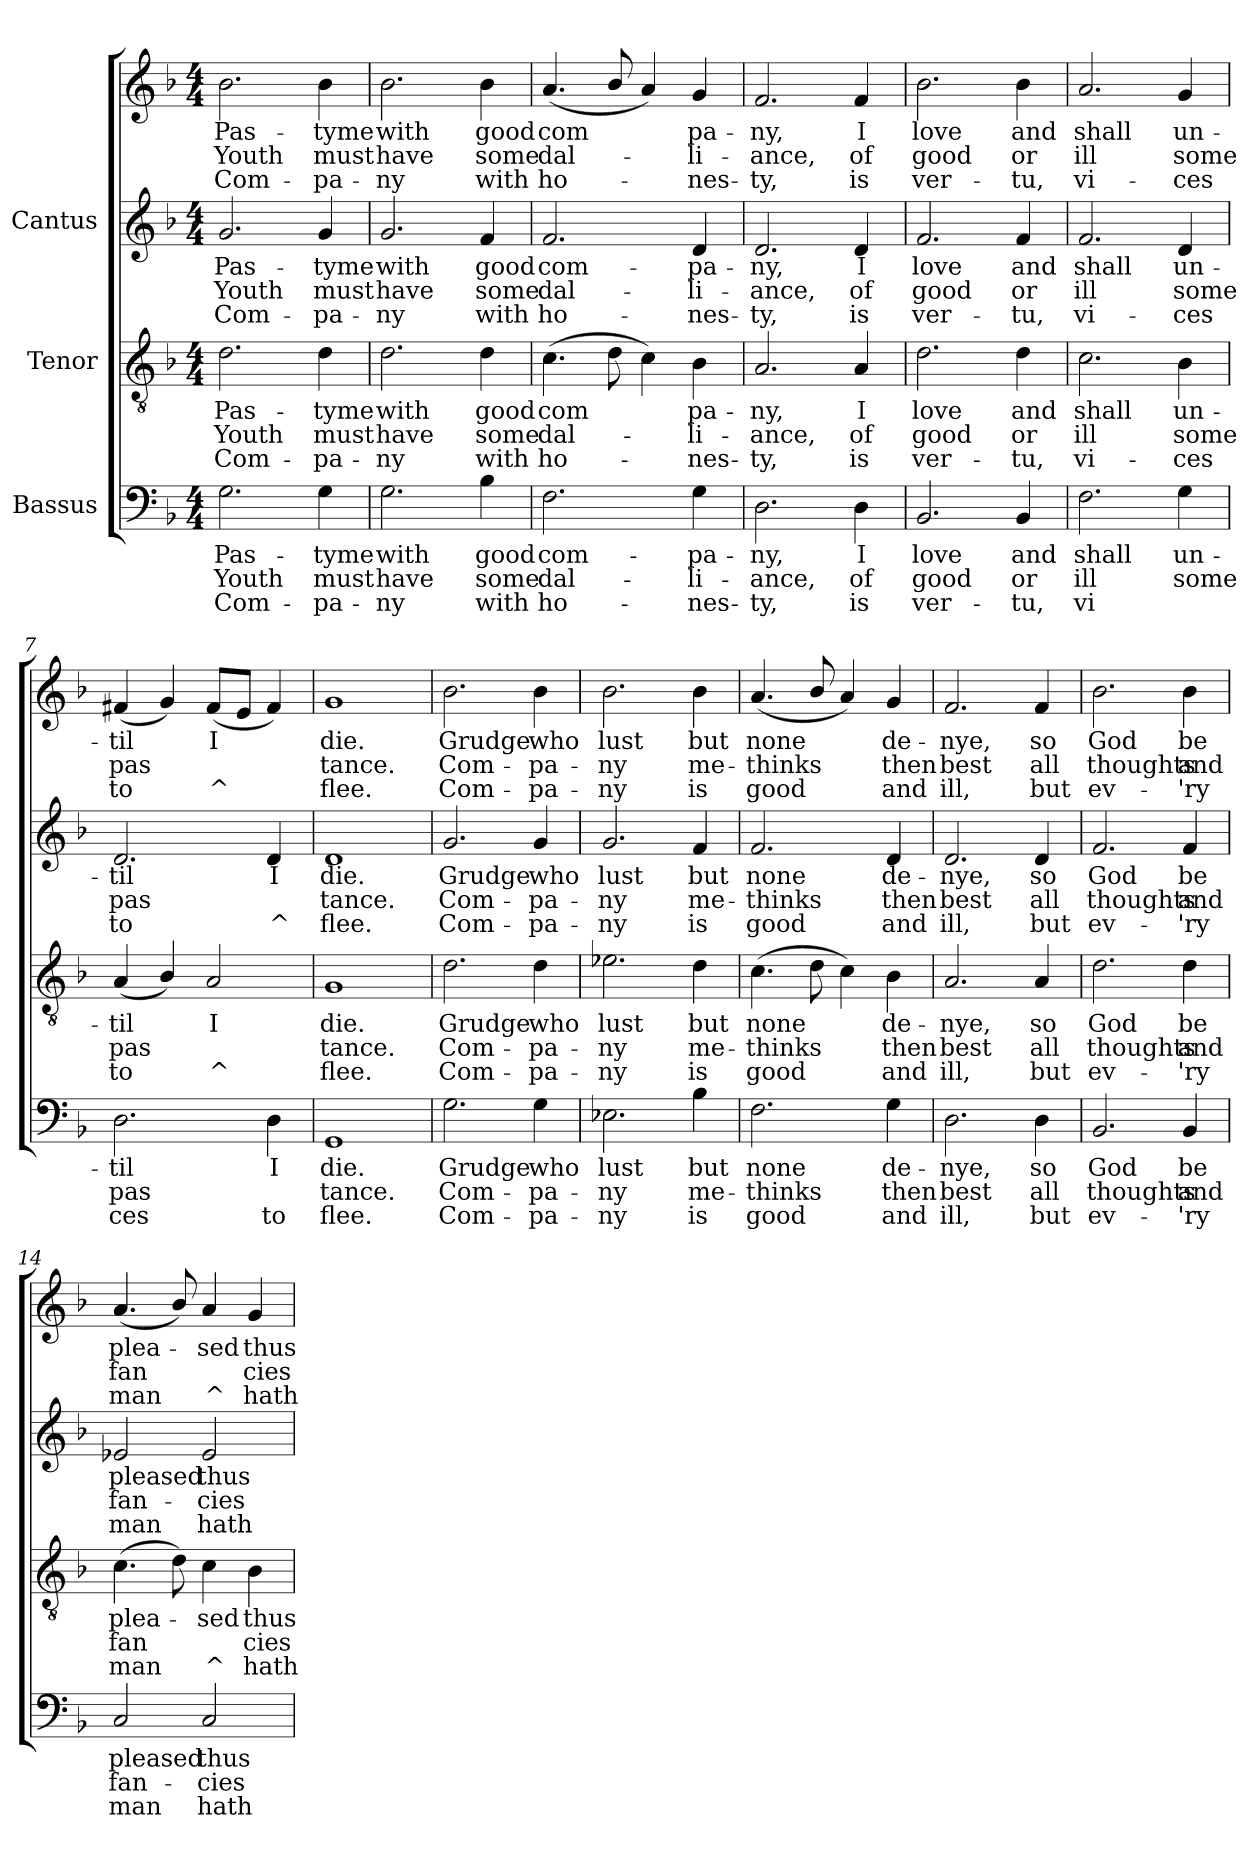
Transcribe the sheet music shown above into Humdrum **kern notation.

**kern	**text	**text	**text	**kern	**text	**text	**text	**kern	**text	**text	**text	**kern	**text	**text	**text
*part3	*part3	*part3	*part3	*part2	*part2	*part2	*part2	*part1	*part1	*part1	*part1	*part1	*part1	*part1	*part1
*staff4	*staff4	*staff4	*staff4	*staff3	*staff3	*staff3	*staff3	*staff2	*staff2	*staff2	*staff2	*staff1	*staff1	*staff1	*staff1
*I"Bassus	*	*	*	*I"Tenor	*	*	*	*I"Cantus	*	*	*	*	*	*	*
!!LO:PB:g=z
*stria5	*	*	*	*stria5	*	*	*	*stria5	*	*	*	*stria5	*	*	*
*clefF4	*	*	*	*clefGv2	*	*	*	*clefG2	*	*	*	*clefG2	*	*	*
*k[b-]	*	*	*	*k[b-]	*	*	*	*k[b-]	*	*	*	*k[b-]	*	*	*
*F:	*	*	*	*F:	*	*	*	*F:	*	*	*	*F:	*	*	*
*M4/4	*	*	*	*M4/4	*	*	*	*M4/4	*	*	*	*M4/4	*	*	*
*MM192	*	*	*	*MM192	*	*	*	*MM192	*	*	*	*MM192	*	*	*
=1	=1	=1	=1	=1	=1	=1	=1	=1	=1	=1	=1	=1	=1	=1	=1
!	!LO:LY:b:cj	!LO:LY:b:cj	!LO:LY:b:cj	!	!LO:LY:b:cj	!LO:LY:b:cj	!LO:LY:b:cj	!	!LO:LY:b:cj	!LO:LY:b:cj	!LO:LY:b:cj	!	!LO:LY:b:cj	!LO:LY:b:cj	!LO:LY:b:cj
2.G\	Pas-	-Youth	Com-	2.d\	Pas-	-Youth	Com-	2.g/	-Pas-	-Youth	Com-	2.b-\	Pas-	-Youth	Com-
!	!LO:LY:b:cj	!LO:LY:b:cj	!LO:LY:b:cj	!	!LO:LY:b:cj	!LO:LY:b:cj	!LO:LY:b:cj	!	!LO:LY:b:cj	!LO:LY:b:cj	!LO:LY:b:cj	!	!LO:LY:b:cj	!LO:LY:b:cj	!LO:LY:b:cj
4G\	-tyme	must	pa-	4d\	-tyme	must	pa-	4g/	-tyme	must	pa-	4b-\	-tyme	must	pa-
=2	=2	=2	=2	=2	=2	=2	=2	=2	=2	=2	=2	=2	=2	=2	=2
!	!LO:LY:b:cj	!LO:LY:b:cj	!LO:LY:b:cj	!	!LO:LY:b:cj	!LO:LY:b:cj	!LO:LY:b:cj	!	!LO:LY:b:cj	!LO:LY:b:cj	!LO:LY:b:cj	!	!LO:LY:b:cj	!LO:LY:b:cj	!LO:LY:b:cj
2.G\	-with	have	ny	2.d\	-with	have	ny	2.g/	with	have	ny	2.b-\	-with	have	ny
!	!LO:LY:b:cj	!LO:LY:b:cj	!LO:LY:b:cj	!	!LO:LY:b:cj	!LO:LY:b:cj	!LO:LY:b:cj	!	!LO:LY:b:cj	!LO:LY:b:cj	!LO:LY:b:cj	!	!LO:LY:b:cj	!LO:LY:b:cj	!LO:LY:b:cj
4B-\	good	some	with	4d\	good	some	with	4f/	good	some	with	4b-\	good	some	with
=3	=3	=3	=3	=3	=3	=3	=3	=3	=3	=3	=3	=3	=3	=3	=3
!	!LO:LY:b:cj	!LO:LY:b:cj	!LO:LY:b:cj	!	!LO:LY:b:cj	!LO:LY:b:cj	!LO:LY:b:cj	!	!LO:LY:b:cj	!LO:LY:b:cj	!LO:LY:b:cj	!	!LO:LY:b:cj	!LO:LY:b:cj	!LO:LY:b:cj
2.F\	com-	-dal-	-ho-	(>4.c\	com-	-dal-	-ho-	2.f/	-com-	-dal-	-ho-	(<4.a/	com-	-dal-	-ho-
!	!	!	!	!	!LO:LY:b:cj	!LO:LY:b:cj	!LO:LY:b:cj	!	!	!	!	!	!LO:LY:b:cj	!LO:LY:b:cj	!LO:LY:b:cj
.	.	.	.	8d\	-	.	.	.	.	.	.	8b-/	-	.	.
!	!	!	!	!	!LO:LY:b:cj	!LO:LY:b:cj	!LO:LY:b:cj	!	!	!	!	!	!LO:LY:b:cj	!LO:LY:b:cj	!LO:LY:b:cj
.	.	.	.	4c\)	.	.	.	.	.	.	.	4a/)	.	.	.
!	!LO:LY:b:cj	!LO:LY:b:cj	!LO:LY:b:cj	!	!LO:LY:b:cj	!LO:LY:b:cj	!LO:LY:b:cj	!	!LO:LY:b:cj	!LO:LY:b:cj	!LO:LY:b:cj	!	!LO:LY:b:cj	!LO:LY:b:cj	!LO:LY:b:cj
4G\	-pa-	-li-	-nes-	4B-\	pa-	-li-	-nes-	4d/	-pa-	-li-	-nes-	4g/	pa-	-li-	-nes-
=4	=4	=4	=4	=4	=4	=4	=4	=4	=4	=4	=4	=4	=4	=4	=4
!	!LO:LY:b:cj	!LO:LY:b:cj	!LO:LY:b:cj	!	!LO:LY:b:cj	!LO:LY:b:cj	!LO:LY:b:cj	!	!LO:LY:b:cj	!LO:LY:b:cj	!LO:LY:b:cj	!	!LO:LY:b:cj	!LO:LY:b:cj	!LO:LY:b:cj
2.D\	-ny,	ance,	ty,	2.A/	-ny,	ance,	ty,	2.d/	ny,	ance,	ty,	2.f/	-ny,	ance,	ty,
!	!LO:LY:b:cj	!LO:LY:b:cj	!LO:LY:b:cj	!	!LO:LY:b:cj	!LO:LY:b:cj	!LO:LY:b:cj	!	!LO:LY:b:cj	!LO:LY:b:cj	!LO:LY:b:cj	!	!LO:LY:b:cj	!LO:LY:b:cj	!LO:LY:b:cj
4D\	I	of	is	4A/	I	of	is	4d/	I	of	is	4f/	I	of	is
=5	=5	=5	=5	=5	=5	=5	=5	=5	=5	=5	=5	=5	=5	=5	=5
!	!LO:LY:b:cj	!LO:LY:b:cj	!LO:LY:b:cj	!	!LO:LY:b:cj	!LO:LY:b:cj	!LO:LY:b:cj	!	!LO:LY:b:cj	!LO:LY:b:cj	!LO:LY:b:cj	!	!LO:LY:b:cj	!LO:LY:b:cj	!LO:LY:b:cj
2.BB-/	love	good	ver-	2.d\	love	good	ver-	2.f/	love	good	ver-	2.b-\	love	good	ver-
!	!LO:LY:b:cj	!LO:LY:b:cj	!LO:LY:b:cj	!	!LO:LY:b:cj	!LO:LY:b:cj	!LO:LY:b:cj	!	!LO:LY:b:cj	!LO:LY:b:cj	!LO:LY:b:cj	!	!LO:LY:b:cj	!LO:LY:b:cj	!LO:LY:b:cj
4BB-/	-and	or	tu,	4d\	-and	or	tu,	4f/	-and	or	tu,	4b-\	-and	or	tu,
=6	=6	=6	=6	=6	=6	=6	=6	=6	=6	=6	=6	=6	=6	=6	=6
!	!LO:LY:b:cj	!LO:LY:b:cj	!LO:LY:b:cj	!	!LO:LY:b:cj	!LO:LY:b:cj	!LO:LY:b:cj	!	!LO:LY:b:cj	!LO:LY:b:cj	!LO:LY:b:cj	!	!LO:LY:b:cj	!LO:LY:b:cj	!LO:LY:b:cj
2.F\	shall	ill	vi	2.c\	shall	ill	vi-	2.f/	shall	ill	vi-	2.a/	shall	ill	vi-
!	!LO:LY:b:cj	!LO:LY:b:cj	!LO:LY:b:cj	!	!LO:LY:b:cj	!LO:LY:b:cj	!LO:LY:b:cj	!	!LO:LY:b:cj	!LO:LY:b:cj	!LO:LY:b:cj	!	!LO:LY:b:cj	!LO:LY:b:cj	!LO:LY:b:cj
4G\	un-	-some	-	4B-\	-un-	-some	ces	4d/	-un-	-some	ces	4g/	-un-	-some	ces
!!LO:LB:g=z
=7	=7	=7	=7	=7	=7	=7	=7	=7	=7	=7	=7	=7	=7	=7	=7
!	!LO:LY:b:cj	!LO:LY:b:cj	!LO:LY:b:cj	!	!LO:LY:b:cj	!LO:LY:b:cj	!LO:LY:b:cj	!	!LO:LY:b:cj	!LO:LY:b:cj	!LO:LY:b:cj	!	!LO:LY:b:cj	!LO:LY:b:cj	!LO:LY:b:cj
2.D\	-til	pas	ces	(<4A/	til	pas	to	2.d/	til	pas	to	(<4f#X/	til	pas	to
!	!	!	!	!	!LO:LY:b:cj	!LO:LY:b:cj	!LO:LY:b:cj	!	!	!	!	!	!LO:LY:b:cj	!LO:LY:b:cj	!LO:LY:b:cj
.	.	.	.	4B-/)	.	.	.	.	.	.	.	4g/)	.	.	.
!	!	!	!	!	!LO:LY:b:cj	!LO:LY:b:cj	!LO:LY:b:cj	!	!	!	!	!	!LO:LY:b:cj	!LO:LY:b:cj	!LO:LY:b:cj
.	.	.	.	2A/	I	-	-^	.	.	.	.	(<8f#/L	I	-	-^
!	!	!	!	!	!	!	!	!	!	!	!	!	!LO:LY:b:cj	!LO:LY:b:cj	!LO:LY:b:cj
.	.	.	.	.	.	.	.	.	.	.	.	8e/J	.	-	-
!	!LO:LY:b:cj	!LO:LY:b:cj	!LO:LY:b:cj	!	!	!	!	!	!LO:LY:b:cj	!LO:LY:b:cj	!LO:LY:b:cj	!	!LO:LY:b:cj	!LO:LY:b:cj	!LO:LY:b:cj
4D\	I	-	-to	.	.	.	.	4d/	I	-	-^	4f#/)	.	-	-
=8	=8	=8	=8	=8	=8	=8	=8	=8	=8	=8	=8	=8	=8	=8	=8
!	!LO:LY:b:cj	!LO:LY:b:cj	!LO:LY:b:cj	!	!LO:LY:b:cj	!LO:LY:b:cj	!LO:LY:b:cj	!	!LO:LY:b:cj	!LO:LY:b:cj	!LO:LY:b:cj	!	!LO:LY:b:cj	!LO:LY:b:cj	!LO:LY:b:cj
1GG	die.	tance.	flee.	1G	die.	tance.	flee.	1d	die.	tance.	flee.	1g	die.	tance.	flee.
=9	=9	=9	=9	=9	=9	=9	=9	=9	=9	=9	=9	=9	=9	=9	=9
!	!LO:LY:b:cj	!LO:LY:b:cj	!LO:LY:b:cj	!	!LO:LY:b:cj	!LO:LY:b:cj	!LO:LY:b:cj	!	!LO:LY:b:cj	!LO:LY:b:cj	!LO:LY:b:cj	!	!LO:LY:b:cj	!LO:LY:b:cj	!LO:LY:b:cj
2.G\	Grudge	Com-	-Com-	2.d\	Grudge	Com-	-Com-	2.g/	-Grudge	Com-	-Com-	2.b-\	Grudge	Com-	-Com-
!	!LO:LY:b:cj	!LO:LY:b:cj	!LO:LY:b:cj	!	!LO:LY:b:cj	!LO:LY:b:cj	!LO:LY:b:cj	!	!LO:LY:b:cj	!LO:LY:b:cj	!LO:LY:b:cj	!	!LO:LY:b:cj	!LO:LY:b:cj	!LO:LY:b:cj
4G\	-who	pa-	-pa-	4d\	-who	pa-	-pa-	4g/	-who	pa-	-pa-	4b-\	-who	pa-	-pa-
=10	=10	=10	=10	=10	=10	=10	=10	=10	=10	=10	=10	=10	=10	=10	=10
!	!LO:LY:b:cj	!LO:LY:b:cj	!LO:LY:b:cj	!	!LO:LY:b:cj	!LO:LY:b:cj	!LO:LY:b:cj	!	!LO:LY:b:cj	!LO:LY:b:cj	!LO:LY:b:cj	!	!LO:LY:b:cj	!LO:LY:b:cj	!LO:LY:b:cj
2.E-X\	-lust	ny	ny	2.e-X\	-lust	ny	ny	2.g/	lust	ny	ny	2.b-\	-lust	ny	ny
!	!LO:LY:b:cj	!LO:LY:b:cj	!LO:LY:b:cj	!	!LO:LY:b:cj	!LO:LY:b:cj	!LO:LY:b:cj	!	!LO:LY:b:cj	!LO:LY:b:cj	!LO:LY:b:cj	!	!LO:LY:b:cj	!LO:LY:b:cj	!LO:LY:b:cj
4B-\	but	me-	-is	4d\	but	me-	-is	4f/	but	me-	-is	4b-\	but	me-	-is
=11	=11	=11	=11	=11	=11	=11	=11	=11	=11	=11	=11	=11	=11	=11	=11
!	!LO:LY:b:cj	!LO:LY:b:cj	!LO:LY:b:cj	!	!LO:LY:b:cj	!LO:LY:b:cj	!LO:LY:b:cj	!	!LO:LY:b:cj	!LO:LY:b:cj	!LO:LY:b:cj	!	!LO:LY:b:cj	!LO:LY:b:cj	!LO:LY:b:cj
2.F\	none	thinks	good	(>4.c\	none	thinks	good	2.f/	none	thinks	good	(<4.a/	none	thinks	good
!	!	!	!	!	!LO:LY:b:cj	!LO:LY:b:cj	!LO:LY:b:cj	!	!	!	!	!	!LO:LY:b:cj	!LO:LY:b:cj	!LO:LY:b:cj
.	.	.	.	8d\	.	.	.	.	.	.	.	8b-/	.	.	.
!	!	!	!	!	!LO:LY:b:cj	!LO:LY:b:cj	!LO:LY:b:cj	!	!	!	!	!	!LO:LY:b:cj	!LO:LY:b:cj	!LO:LY:b:cj
.	.	.	.	4c\)	.	.	.	.	.	.	.	4a/)	.	.	.
!	!LO:LY:b:cj	!LO:LY:b:cj	!LO:LY:b:cj	!	!LO:LY:b:cj	!LO:LY:b:cj	!LO:LY:b:cj	!	!LO:LY:b:cj	!LO:LY:b:cj	!LO:LY:b:cj	!	!LO:LY:b:cj	!LO:LY:b:cj	!LO:LY:b:cj
4G\	de-	-then	and	4B-\	de-	-then	and	4d/	de-	-then	and	4g/	de-	-then	and
=12	=12	=12	=12	=12	=12	=12	=12	=12	=12	=12	=12	=12	=12	=12	=12
!	!LO:LY:b:cj	!LO:LY:b:cj	!LO:LY:b:cj	!	!LO:LY:b:cj	!LO:LY:b:cj	!LO:LY:b:cj	!	!LO:LY:b:cj	!LO:LY:b:cj	!LO:LY:b:cj	!	!LO:LY:b:cj	!LO:LY:b:cj	!LO:LY:b:cj
2.D\	nye,	best	ill,	2.A/	nye,	best	ill,	2.d/	nye,	best	ill,	2.f/	nye,	best	ill,
!	!LO:LY:b:cj	!LO:LY:b:cj	!LO:LY:b:cj	!	!LO:LY:b:cj	!LO:LY:b:cj	!LO:LY:b:cj	!	!LO:LY:b:cj	!LO:LY:b:cj	!LO:LY:b:cj	!	!LO:LY:b:cj	!LO:LY:b:cj	!LO:LY:b:cj
4D\	so	all	but	4A/	so	all	but	4d/	so	all	but	4f/	so	all	but
=13	=13	=13	=13	=13	=13	=13	=13	=13	=13	=13	=13	=13	=13	=13	=13
!	!LO:LY:b:cj	!LO:LY:b:cj	!LO:LY:b:cj	!	!LO:LY:b:cj	!LO:LY:b:cj	!LO:LY:b:cj	!	!LO:LY:b:cj	!LO:LY:b:cj	!LO:LY:b:cj	!	!LO:LY:b:cj	!LO:LY:b:cj	!LO:LY:b:cj
2.BB-/	God	thoughts	ev-	2.d\	God	thoughts	ev-	2.f/	God	thoughts	ev-	2.b-\	God	thoughts	ev-
!	!LO:LY:b:cj	!LO:LY:b:cj	!LO:LY:b:cj	!	!LO:LY:b:cj	!LO:LY:b:cj	!LO:LY:b:cj	!	!LO:LY:b:cj	!LO:LY:b:cj	!LO:LY:b:cj	!	!LO:LY:b:cj	!LO:LY:b:cj	!LO:LY:b:cj
4BB-/	-be	and	'ry	4d\	-be	and	'ry	4f/	-be	and	'ry	4b-\	-be	and	'ry
!!LO:PB:g=z
=14	=14	=14	=14	=14	=14	=14	=14	=14	=14	=14	=14	=14	=14	=14	=14
!	!LO:LY:b:cj	!LO:LY:b:cj	!LO:LY:b:cj	!	!LO:LY:b:cj	!LO:LY:b:cj	!LO:LY:b:cj	!	!LO:LY:b:cj	!LO:LY:b:cj	!LO:LY:b:cj	!	!LO:LY:b:cj	!LO:LY:b:cj	!LO:LY:b:cj
2C/	pleased	fan-	-man	(>4.c\	plea-	-fan	man	2e-X/	pleased	fan-	-man	(<4.a/	plea-	-fan	man
!	!	!	!	!	!LO:LY:b:cj	!LO:LY:b:cj	!LO:LY:b:cj	!	!	!	!	!	!LO:LY:b:cj	!LO:LY:b:cj	!LO:LY:b:cj
.	.	.	.	8d\)	.	.	.	.	.	.	.	8b-/)	.	.	.
!	!LO:LY:b:cj	!LO:LY:b:cj	!LO:LY:b:cj	!	!LO:LY:b:cj	!LO:LY:b:cj	!LO:LY:b:cj	!	!LO:LY:b:cj	!LO:LY:b:cj	!LO:LY:b:cj	!	!LO:LY:b:cj	!LO:LY:b:cj	!LO:LY:b:cj
2C/	thus	cies	hath	4c\	sed	-	-^	2e-/	thus	cies	hath	4a/	sed	-	-^
!	!	!	!	!	!LO:LY:b:cj	!LO:LY:b:cj	!LO:LY:b:cj	!	!	!	!	!	!LO:LY:b:cj	!LO:LY:b:cj	!LO:LY:b:cj
.	.	.	.	4B-\	thus	cies	hath	.	.	.	.	4g/	thus	cies	hath
=	=	=	=	=	=	=	=	=	=	=	=	=	=	=	=
*-	*-	*-	*-	*-	*-	*-	*-	*-	*-	*-	*-	*-	*-	*-	*-
